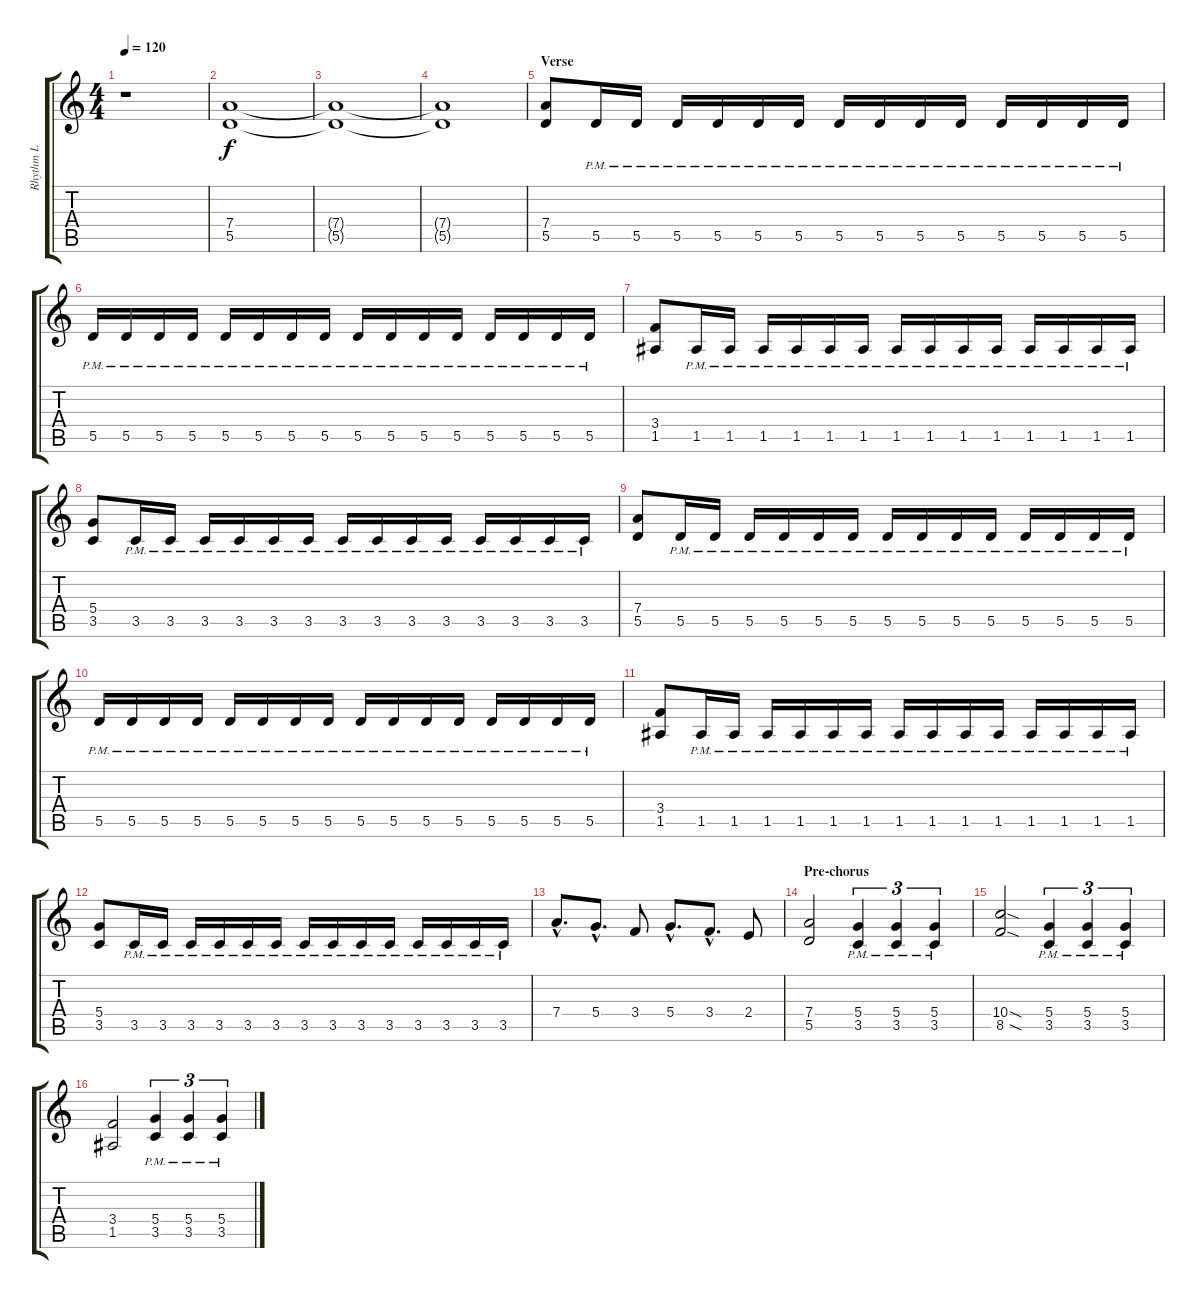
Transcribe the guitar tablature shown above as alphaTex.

\track ("Rhythm L" "Rhythm L") {instrument distortionguitar}
\staff {score tabs}
\tuning (E4 B3 G3 D3 A2 E2) {hide}
\ts (4 4)
\tempo 120
\clef g2
\ks c
r.1{dy f} |
(7.4 5.5).1 |
(7.4{t} 5.5{t}).1 |
(7.4{t} 5.5{t}).1 |
\section ("" "Verse")
(7.4 5.5).8 5.5{pm}.16 5.5{pm}.16 5.5{pm}.16 5.5{pm}.16 5.5{pm}.16 5.5{pm}.16 5.5{pm}.16 5.5{pm}.16 5.5{pm}.16 5.5{pm}.16 5.5{pm}.16 5.5{pm}.16 5.5{pm}.16 5.5{pm}.16 |
5.5{pm}.16 5.5{pm}.16 5.5{pm}.16 5.5{pm}.16 5.5{pm}.16 5.5{pm}.16 5.5{pm}.16 5.5{pm}.16 5.5{pm}.16 5.5{pm}.16 5.5{pm}.16 5.5{pm}.16 5.5{pm}.16 5.5{pm}.16 5.5{pm}.16 5.5{pm}.16 |
(3.4 1.5).8 1.5{pm}.16 1.5{pm}.16 1.5{pm}.16 1.5{pm}.16 1.5{pm}.16 1.5{pm}.16 1.5{pm}.16 1.5{pm}.16 1.5{pm}.16 1.5{pm}.16 1.5{pm}.16 1.5{pm}.16 1.5{pm}.16 1.5{pm}.16 |
(5.4 3.5).8 3.5{pm}.16 3.5{pm}.16 3.5{pm}.16 3.5{pm}.16 3.5{pm}.16 3.5{pm}.16 3.5{pm}.16 3.5{pm}.16 3.5{pm}.16 3.5{pm}.16 3.5{pm}.16 3.5{pm}.16 3.5{pm}.16 3.5{pm}.16 |
(7.4 5.5).8 5.5{pm}.16 5.5{pm}.16 5.5{pm}.16 5.5{pm}.16 5.5{pm}.16 5.5{pm}.16 5.5{pm}.16 5.5{pm}.16 5.5{pm}.16 5.5{pm}.16 5.5{pm}.16 5.5{pm}.16 5.5{pm}.16 5.5{pm}.16 |
5.5{pm}.16 5.5{pm}.16 5.5{pm}.16 5.5{pm}.16 5.5{pm}.16 5.5{pm}.16 5.5{pm}.16 5.5{pm}.16 5.5{pm}.16 5.5{pm}.16 5.5{pm}.16 5.5{pm}.16 5.5{pm}.16 5.5{pm}.16 5.5{pm}.16 5.5{pm}.16 |
(3.4 1.5).8 1.5{pm}.16 1.5{pm}.16 1.5{pm}.16 1.5{pm}.16 1.5{pm}.16 1.5{pm}.16 1.5{pm}.16 1.5{pm}.16 1.5{pm}.16 1.5{pm}.16 1.5{pm}.16 1.5{pm}.16 1.5{pm}.16 1.5{pm}.16 |
(5.4 3.5).8 3.5{pm}.16 3.5{pm}.16 3.5{pm}.16 3.5{pm}.16 3.5{pm}.16 3.5{pm}.16 3.5{pm}.16 3.5{pm}.16 3.5{pm}.16 3.5{pm}.16 3.5{pm}.16 3.5{pm}.16 3.5{pm}.16 3.5{pm}.16 |
7.4{hac}.8{d} 5.4{hac}.8{d} 3.4.8 5.4{hac}.8{d} 3.4{hac}.8{d} 2.4.8 |
\section ("" "Pre-chorus")
(7.4 5.5).2 (5.4{pm} 3.5{pm}).4{tu (3 2)} (5.4{pm} 3.5{pm}).4{tu (3 2)} (5.4{pm} 3.5{pm}).4{tu (3 2)} |
(10.4{sod} 8.5{sod}).2 (5.4{pm} 3.5{pm}).4{tu (3 2)} (5.4{pm} 3.5{pm}).4{tu (3 2)} (5.4{pm} 3.5{pm}).4{tu (3 2)} |
(3.4 1.5).2 (5.4{pm} 3.5{pm}).4{tu (3 2)} (5.4{pm} 3.5{pm}).4{tu (3 2)} (5.4{pm} 3.5{pm}).4{tu (3 2)}
